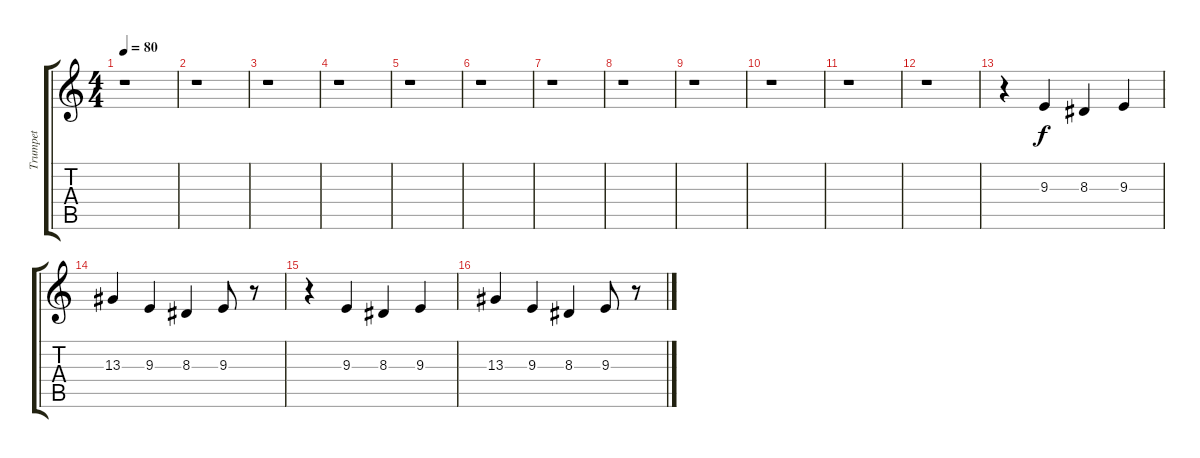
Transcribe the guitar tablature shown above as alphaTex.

\track ("Trumpet" "Trumpet") {instrument trumpet}
\staff {score tabs}
\tuning (E4 B3 G3 D3 A2 E2) {hide}
\ts (4 4)
\tempo 80
\clef g2
\ks c
r.1{dy f} |
r.1 |
r.1 |
r.1 |
r.1 |
r.1 |
r.1 |
r.1 |
r.1 |
r.1 |
r.1 |
r.1 |
r.4 9.3.4 8.3.4 9.3.4 |
13.3.4 9.3.4 8.3.4 9.3.8 r.8 |
r.4 9.3.4 8.3.4 9.3.4 |
13.3.4 9.3.4 8.3.4 9.3.8 r.8
